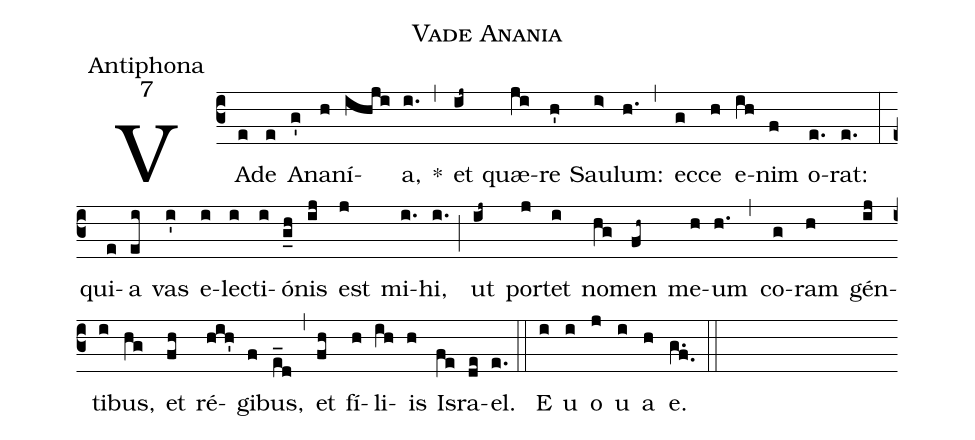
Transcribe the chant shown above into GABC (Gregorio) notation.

name:Vade Anania;
office-part:Antiphona;
mode:7;
%%
(c3)
VA(e)de(e) A(g')na(h)ní(ihji)a,(i.) *(,)
et(ij~) quæ(ji)re(h') Sau(i>)lum:(h.) (,)
ec(g)ce(h) e(ih)nim(f) o(e.)rat:(e.) (:)
qui(e)a(ei) vas(i') e(i)lec(i)ti(i)ó(g_h)nis(ij) est(j) mi(i.)hi,(i.) (;)
ut(ij~) por(j)tet(i) no(hg)men(fh~) me(h)um(h.) (,)
co(g)ram(h) gén(ij)ti(i)bus,(hg) et(fh) ré(hih')gi(f)bus,(e_d) (,)
et(fh) fí(h)li(ih)is(h) Is(fe)ra(de)el.(e.) (::)E(i) u(i) o(j) u(i) a(h) e.(g.f.) (::)
